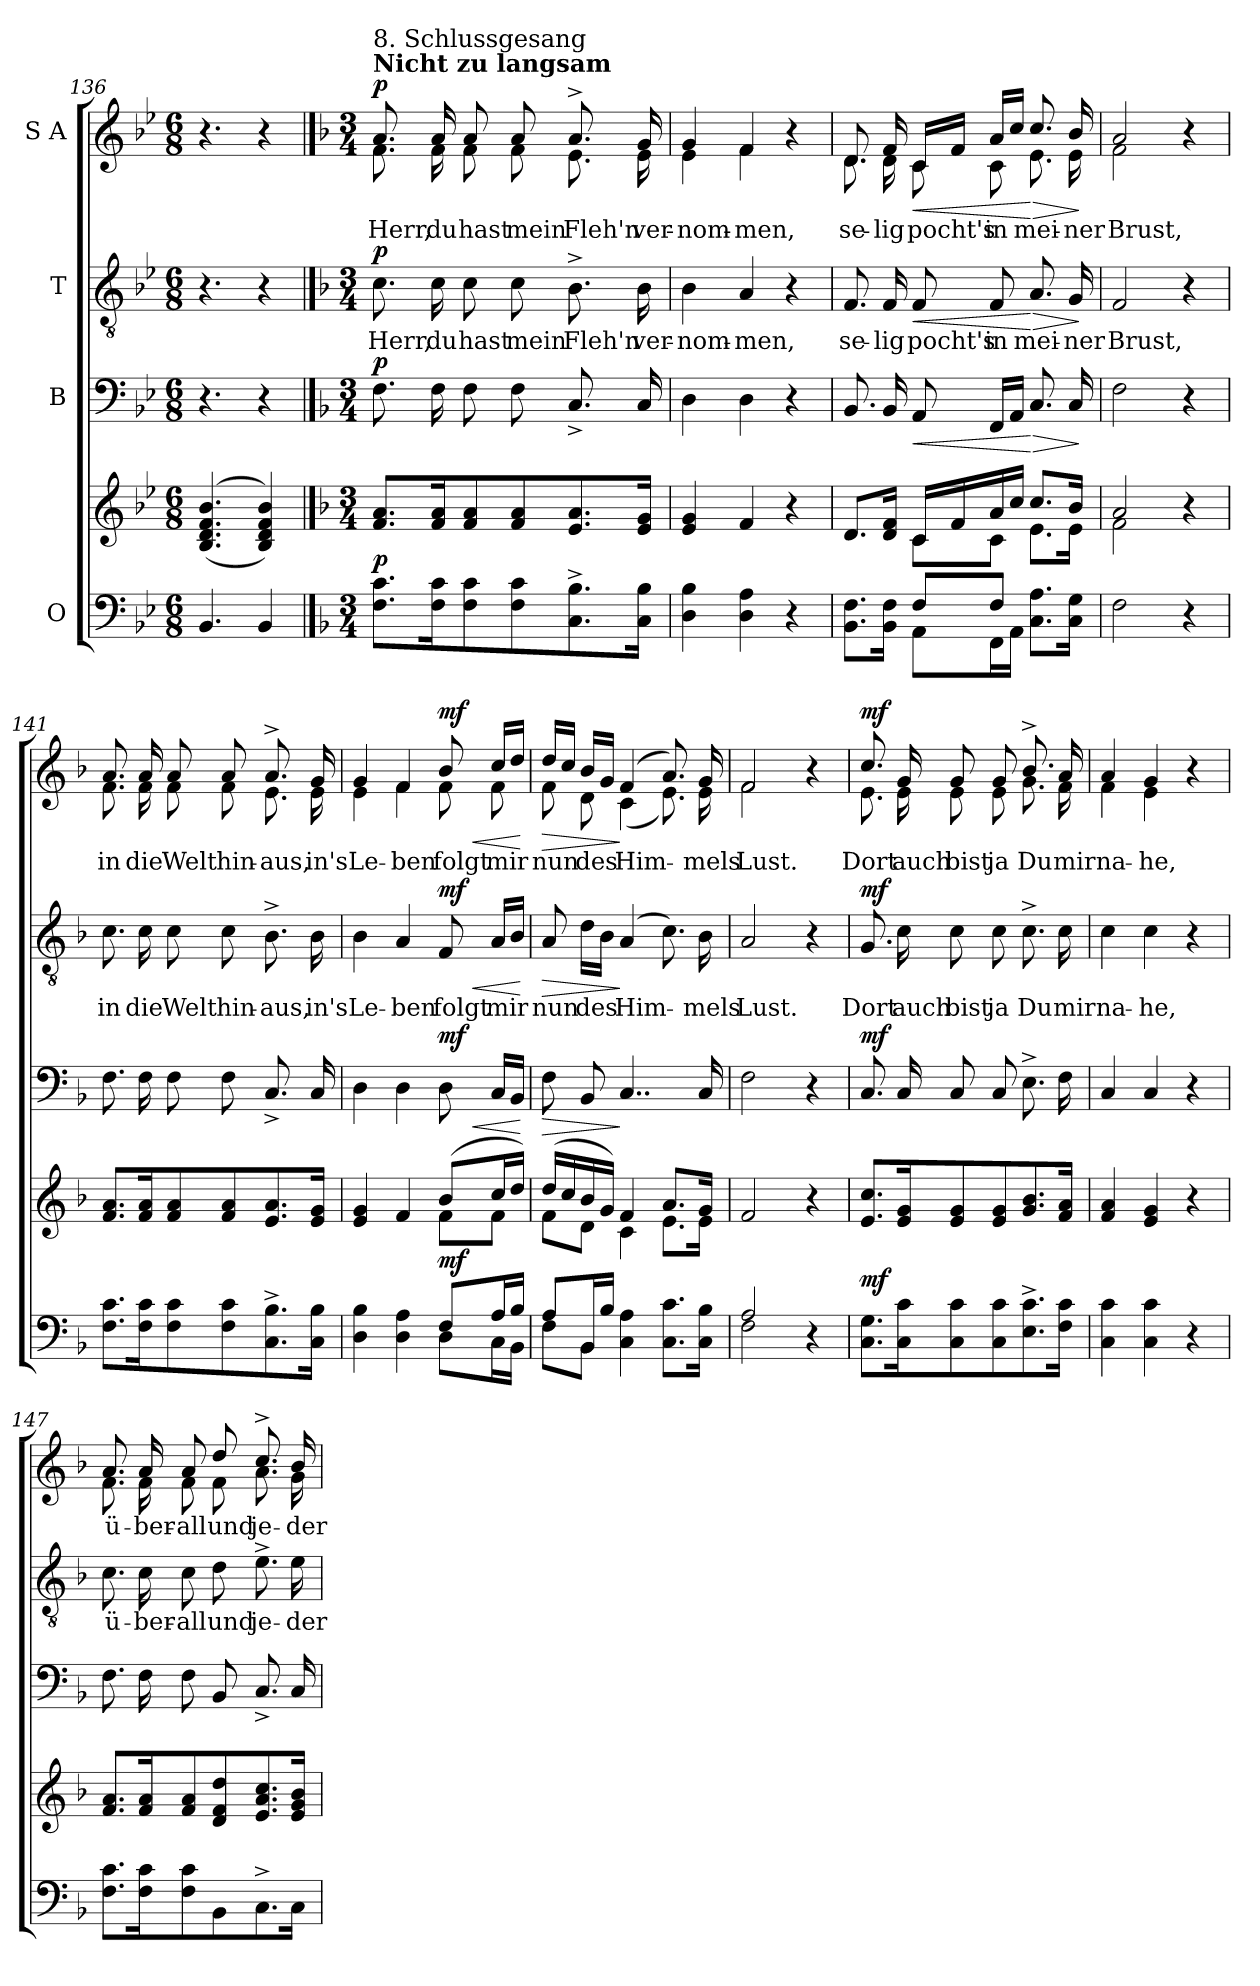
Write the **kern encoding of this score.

**kern	**kern	**dynam	**kern	**dynam	**kern	**text	**dynam	**kern	**text	**dynam
*part4	*part4	*part4	*part3	*part3	*part2	*part2	*part2	*part1	*part1	*part1
*staff5	*staff4	*staff4/5	*staff3	*staff3	*staff2	*staff2	*staff2	*staff1	*staff1	*staff1
*I"O	*	*	*I"B	*	*I"T	*	*	*I"S A	*	*
*clefF4	*clefG2	*	*clefF4	*	*clefGv2	*	*	*clefG2	*	*
*k[b-e-]	*k[b-e-]	*	*k[b-e-]	*	*k[b-e-]	*	*	*k[b-e-]	*	*
*M6/8	*M6/8	*	*M6/8	*	*M6/8	*	*	*M6/8	*	*
=136	=136	=136	=136	=136	=136	=136	=136	=136	=136	=136
4.BB-/	(>(4.B-/ 4.d/ 4.f/ 4.b-/	.	4.r	.	4.r	.	.	4.r	.	.
4BB-/	4B-/ 4d/ 4f/ 4b-/))	.	4r	.	4r	.	.	4r	.	.
!!LO:PB:g=z
==137	==137	==137	==137	==137	==137	==137	==137	==137	==137	==137
*k[b-]	*k[b-]	*	*k[b-]	*	*k[b-]	*	*	*k[b-]	*	*
*M3/4	*M3/4	*	*M3/4	*	*M3/4	*	*	*M3/4	*	*
*	*	*	*	*	*	*	*	*^	*	*
!	!	!	!	!	!	!	!	!LO:TX:a:B:t=Nicht zu langsam	!	!	!
!	!	!	!	!	!	!	!	!LO:TX:a:t=8. Schlussgesang	!	!	!
!	!	!LO:DY:a=2	!	!LO:DY:a	!	!	!LO:DY:a	!	!	!	!LO:DY:a
8.F\ 8.c\L	8.f/ 8.a/L	p	8.F\	p	8.c\	Herr,	p	8.a/	8.f\	Herr,	p
16F\ 16c\K	16f/ 16a/K	.	16F\	.	16c\	du	.	16a/	16f\	du	.
8F\ 8c\	8f/ 8a/	.	8F\	.	8c\	hast	.	8a/	8f\	hast	.
8F\ 8c\	8f/ 8a/	.	8F\	.	8c\	mein	.	8a/	8f\	mein	.
8.C\^ 8.B-\^	8.e/ 8.a/	.	8.C^/	.	8.B-^\	Fleh'n	.	8.a^/	8.e\	Fleh'n	.
16C\ 16B-\Jk	16e/ 16g/Jk	.	16C/	.	16B-\	ver-	.	16g/	16e\	ver-	.
=138	=138	=138	=138	=138	=138	=138	=138	=138	=138	=138	=138
4D\ 4B-\	4e/ 4g/	.	4D\	.	4B-\	-nom-	.	4g/	4e\	-nom-	.
4D\ 4A\	4f/	.	4D\	.	4A/	-men,	.	4f/	4f\	-men,	.
4r	4r	.	4r	.	4r	.	.	4r	4ryy	.	.
=139	=139	=139	=139	=139	=139	=139	=139	=139	=139	=139	=139
*^	*^	*	*	*	*	*	*	*	*	*	*
8.BB-\ 8.F\L	4ryy	8.d/L	4ryy	.	8.BB-/	.	8.F/	se-	.	8.d/	8.d\	se-	.
16BB-\ 16F\Jk	.	16d/ 16f/Jk	.	.	16BB-/	.	16F/	-lig	.	16f/	16d\	-lig	.
!	!	!	!	!	!	!LO:HP:b	!	!	!LO:HP:b	!	!	!	!LO:HP:b
8F/L	8AA\L	16c/LL	8c\L	.	8AA/	<	8F/	pocht's	<	16c/LL	8c\	pocht's	<
.	.	16f/	.	.	.	.	.	.	.	16f/JJ	.	.	.
8F/J	16FF\L	16a/	8c\J	.	16FF/LL	.	8F/	in	.	16a/LL	8c\	in	.
.	16AA\JJ	16cc/JJ	.	.	16AA/JJ	.	.	.	.	16cc/JJ	.	.	.
!	!	!	!	!	!	!LO:HP:n=1:b	!	!	!LO:HP:n=1:b	!	!	!	!LO:HP:n=1:b
8.C\ 8.A\L	4ryy	8.cc/L	8.e\L	.	8.C/	[ >	8.A/	mei-	[ >	8.cc/	8.e\	mei-	[ >
16C\ 16G\Jk	.	16b-/Jk	16e\Jk	.	16C/	.	16G/	-ner	.	16b-/	16e\	-ner	.
*v	*v	*	*	*	*	*	*	*	*	*v	*v	*	*
*	*v	*v	*	*	*	*	*	*	*	*	*
.	.	.	.	]	.	.	]	.	.	]
=140	=140	=140	=140	=140	=140	=140	=140	=140	=140	=140
*	*^	*	*	*	*	*	*	*^	*	*
2F\	2a/	2f\	.	2F\	.	2F/	Brust,	.	2a/	2f\	Brust,	.
4r	4r	4ryy	.	4r	.	4r	.	.	4r	4ryy	.	.
*	*v	*v	*	*	*	*	*	*	*	*	*	*
!!LO:LB:g=z	!!
=141	=141	=141	=141	=141	=141	=141	=141	=141	=141	=141	=141
8.F\ 8.c\L	8.f/ 8.a/L	.	8.F\	.	8.c\	in	.	8.a/	8.f\	in	.
16F\ 16c\K	16f/ 16a/K	.	16F\	.	16c\	die	.	16a/	16f\	die	.
8F\ 8c\	8f/ 8a/	.	8F\	.	8c\	Welt	.	8a/	8f\	Welt	.
8F\ 8c\	8f/ 8a/	.	8F\	.	8c\	hin-	.	8a/	8f\	hin-	.
8.C\^ 8.B-\^	8.e/ 8.a/	.	8.C^/	.	8.B-^\	-aus,	.	8.a^/	8.e\	-aus,	.
16C\ 16B-\Jk	16e/ 16g/Jk	.	16C/	.	16B-\	in's	.	16g/	16e\	in's	.
=142	=142	=142	=142	=142	=142	=142	=142	=142	=142	=142	=142
*^	*^	*	*	*	*	*	*	*	*	*	*
4D\ 4B-\	2ryy	4e/ 4g/	2ryy	.	4D\	.	4B-\	Le-	.	4g/	4e\	Le-	.
4D\ 4A\	.	4f/	.	.	4D\	.	4A/	-ben	.	4f/	4f\	-ben	.
!	!	!	!	!LO:DY:a=2	!	!LO:HP:b	!	!	!LO:HP:b	!	!	!	!LO:HP:b
!	!	!	!	!	!	!LO:DY:n=1:a	!	!	!LO:DY:n=1:a	!	!	!	!LO:DY:n=1:a
8F/L	8D\L	(8b-/L	8f\L	mf	8D\	< mf	8F/	folgt	< mf	8b-/	8f\	folgt	< mf
16A/L	16C\L	16cc/L	8f\J	.	16C/LL	.	16A/LL	mir	.	16cc/LL	8f\	mir	.
16B-/JJ	16BB-\JJ	16dd/JJ)	.	.	16BB-/JJ	.	16B-/JJ	.	.	16dd/JJ	.	.	.
*v	*v	*	*	*	*	*	*	*	*	*v	*v	*	*
*	*v	*v	*	*	*	*	*	*	*	*	*
.	.	.	.	[	.	.	[	.	.	[
=143	=143	=143	=143	=143	=143	=143	=143	=143	=143	=143
*^	*^	*	*	*	*	*	*	*	*	*
!	!	!	!	!	!	!LO:HP:b	!	!	!LO:HP:b	!	!	!LO:HP:b
*	*	*	*	*	*	*	*	*	*	*^	*	*
8A/L	8F\L	(16dd/LL	8f\L	.	8F\	>	8A/	nun	>	16dd/LL	8f\	nun	>
.	.	16cc/	.	.	.	.	.	.	.	16cc/JJ	.	.	.
16BB-/L	8BB-\J	16b-/	8d\J	.	8BB-/	.	16d\LL	des	.	16b-/LL	8d\	des	.
16B-/JJ	.	16g/JJ)	.	.	.	.	16B-\JJ	.	.	16g/JJ	.	.	.
2rGGyy	4C\ 4A\	4f/	4c\	.	4..C/	]	(4A/	Him-	]	(4f/	(4c\	Him-	]
.	8.C\ 8.c\L	8.a/L	8.e\L	.	.	.	8.c\)	.	.	8.a/)	8.e\)	.	.
.	16C\ 16B-\Jk	16g/Jk	16e\Jk	.	16C/	.	16B-\	-mels	.	16g/	16e\	-mels	.
*	*	*v	*v	*	*	*	*	*	*	*	*	*	*
=144	=144	=144	=144	=144	=144	=144	=144	=144	=144	=144	=144	=144
2A/	2F\	2f/	.	2F\	.	2A/	Lust.	.	2f/	2f\	Lust.	.
4r	4ryy	4r	.	4r	.	4r	.	.	4r	4ryy	.	.
!!LO:LB:g=z	!!
=145	=145	=145	=145	=145	=145	=145	=145	=145	=145	=145	=145	=145
!	!	!	!LO:DY:a=2	!	!LO:DY:a	!	!	!LO:DY:a	!	!	!	!LO:DY:a
*v	*v	*	*	*	*	*	*	*	*	*	*	*
8.C\ 8.G\L	8.e/ 8.cc/L	mf	8.C/	mf	8.G/	Dort	mf	8.cc/	8.e\	Dort	mf
16C\ 16c\K	16e/ 16g/K	.	16C/	.	16c\	auch	.	16g/	16e\	auch	.
8C\ 8c\	8e/ 8g/	.	8C/	.	8c\	bist	.	8g/	8e\	bist	.
8C\ 8c\	8e/ 8g/	.	8C/	.	8c\	ja	.	8g/	8e\	ja	.
8.E\^ 8.c\^	8.g/ 8.b-/	.	8.E^\	.	8.c^\	Du	.	8.b-^/	8.g\	Du	.
16F\ 16c\Jk	16f/ 16a/Jk	.	16F\	.	16c\	mir	.	16a/	16f\	mir	.
=146	=146	=146	=146	=146	=146	=146	=146	=146	=146	=146	=146
4C\ 4c\	4f/ 4a/	.	4C/	.	4c\	na-	.	4a/	4f\	na-	.
4C\ 4c\	4e/ 4g/	.	4C/	.	4c\	-he,	.	4g/	4e\	-he,	.
4r	4r	.	4r	.	4r	.	.	4r	4ryy	.	.
=147	=147	=147	=147	=147	=147	=147	=147	=147	=147	=147	=147
8.F\ 8.c\L	8.f/ 8.a/L	.	8.F\	.	8.c\	ü-	.	8.a/	8.f\	ü-	.
16F\ 16c\K	16f/ 16a/K	.	16F\	.	16c\	-ber-	.	16a/	16f\	-ber-	.
8F\ 8c\	8f/ 8a/	.	8F\	.	8c\	-all	.	8a/	8f\	-all	.
8BB-\	8d/ 8f/ 8dd/	.	8BB-/	.	8d\	und	.	8dd/	8f\	und	.
8.C^\	8.e/ 8.a/ 8.cc/	.	8.C^/	.	8.e^\	je-	.	8.cc^/	8.a\	je-	.
16C\Jk	16e/ 16g/ 16b-/Jk	.	16C/	.	16e\	-der-	.	16b-/	16g\	-der-	.
*	*	*	*	*	*	*	*	*v	*v	*	*
=	=	=	=	=	=	=	=	=	=	=
*-	*-	*-	*-	*-	*-	*-	*-	*-	*-	*-
